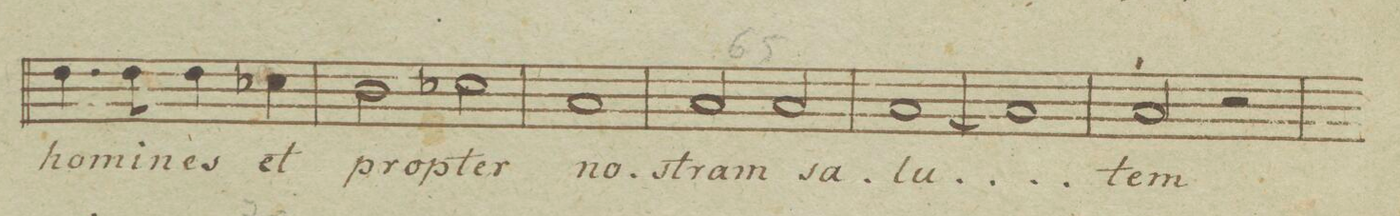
**kern	**text	**dynam
*I"Basso	*	*
*clefF4	*	*
*k[b-e-a-]	*	*
*met(c)	*	*
*M4/4	*	*
4.F\	ho-	.
8F\	-mi-	.
4F\	-nes	.
4E-X\	et	.
=63	=63	=63
2D\	prop-	.
2E-X\	-ter	.
=64	=64	=64
1C	no-	.
=65	=65	=65
2C/	-stram	.
2C/	sa-	.
=66	=66	=66
[1C	-lu-	.
=67	=67	=67
1C]	.	.
=68	=68	=68
2C/	-tem	.
2r	.	.
=69	=69	=69
*-	*-	*-
